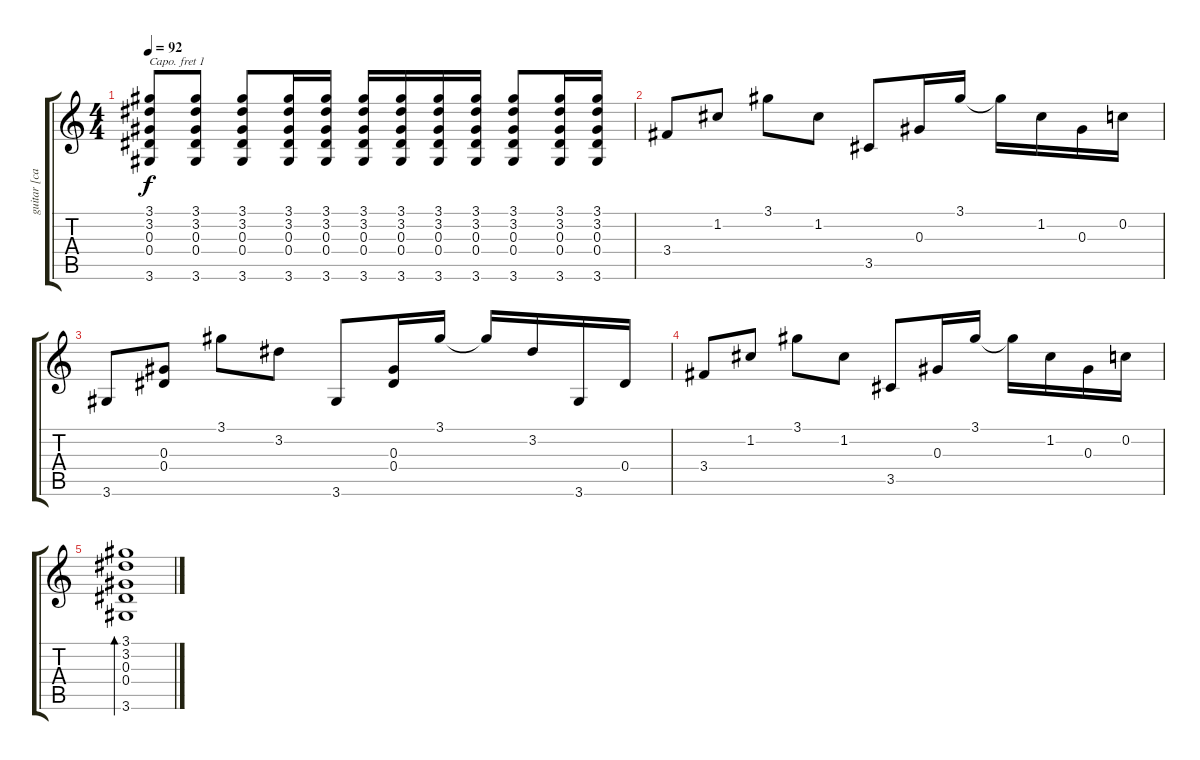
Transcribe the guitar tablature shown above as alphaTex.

\track ("guitar [capo 1]" "guitar [ca") {instrument acousticguitarsteel}
\staff {score tabs}
\capo 1
\tuning (E4 B3 G3 D3 A2 E2) {hide}
\ts (4 4)
\tempo 92
\clef g2
\ks c
(3.1 3.2 0.3 0.4 3.6).8{dy f} (3.1 3.2 0.3 0.4 3.6).8 (3.1 3.2 0.3 0.4 3.6).8 (3.1 3.2 0.3 0.4 3.6).16 (3.1 3.2 0.3 0.4 3.6).16 (3.1 3.2 0.3 0.4 3.6).16 (3.1 3.2 0.3 0.4 3.6).16 (3.1 3.2 0.3 0.4 3.6).16 (3.1 3.2 0.3 0.4 3.6).16 (3.1 3.2 0.3 0.4 3.6).8 (3.1 3.2 0.3 0.4 3.6).16 (3.1 3.2 0.3 0.4 3.6).16 |
3.4.8{instrument acousticguitarsteel} 1.2.8 3.1.8 1.2.8 3.5.8 0.3.16 3.1.16 3.1{t}.16 1.2.16 0.3.16 0.2.16 |
3.6.8 (0.3 0.4).8 3.1.8 3.2.8 3.6.8 (0.3 0.4).16 3.1.16 3.1{t}.16 3.2.16 3.6.16 0.4.16 |
3.4.8 1.2.8 3.1.8 1.2.8 3.5.8 0.3.16 3.1.16 3.1{t}.16 1.2.16 0.3.16 0.2.16 |
(3.1 3.2 0.3 0.4 3.6).1{bd 30}
